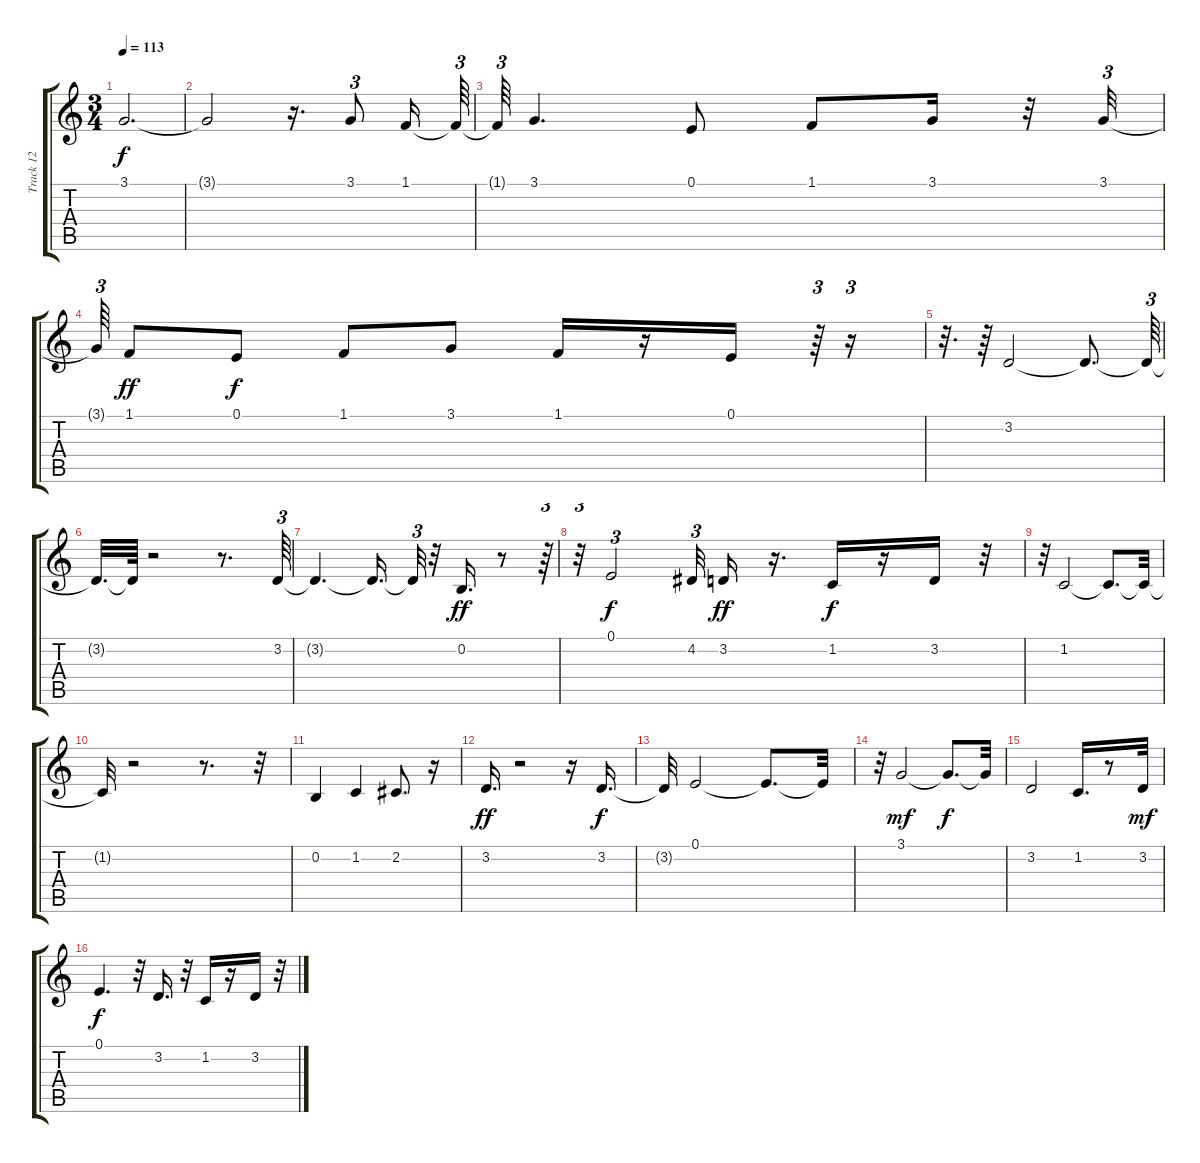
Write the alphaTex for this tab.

\track ("Track 12" "Track 12") {instrument timpani}
\staff {score tabs}
\tuning (E4 B3 G3 D3 A2 E2) {hide}
\ts (3 4)
\tempo 113
\clef g2
\ks c
3.1.2{d dy f} |
3.1{t}.2 r.16{d} 3.1.8{tu (3 2)} 1.1.16 1.1{t}.64{tu (3 2)} |
1.1{t}.64{tu (3 2)} 3.1.4{d} 0.1.8 1.1.8 3.1.16 r.32 3.1.32{tu (3 2)} |
3.1{t}.64{tu (3 2)} 1.1.8{dy ff} 0.1.8{dy f} 1.1.8 3.1.8 1.1.16 r.16 0.1.16 r.64{tu (3 2)} r.16{tu (3 2)} |
r.32{d} r.64 3.2.2 3.2{t}.8{d} 3.2{t}.64{tu (3 2)} |
3.2{t}.32{d} 3.2{t}.64 r.2 r.8{d} 3.2.64{tu (3 2)} |
3.2{t}.4{d} 3.2{t}.16{d} 3.2{t}.32{tu (3 2)} r.32 0.2.16{d dy ff} r.8 r.64{tu (3 2)} |
r.32{tu (3 2)} 0.1.2{tu (3 2) dy f} 4.2.32{tu (3 2)} 3.2.16{dy ff} r.16{d} 1.2.16{dy f} r.16 3.2.16 r.32 |
r.32 1.2.2 1.2{t}.8{d} 1.2{t}.32 |
1.2{t}.32 r.2 r.8{d} r.32 |
0.2.4 1.2.4 2.2.8{d} r.16 |
3.2.16{d dy ff} r.2 r.16 3.2.16{d dy f} |
3.2{t}.32 0.1.2 0.1{t}.8{d} 0.1{t}.32 |
r.32 3.1.2{dy mf} 3.1{t}.8{d dy f} 3.1{t}.32 |
3.2.2 1.2.16{d} r.8 3.2.32{dy mf} |
0.1.4{d dy f} r.32 3.2.16{d} r.32 1.2.16 r.16 3.2.16 r.32
